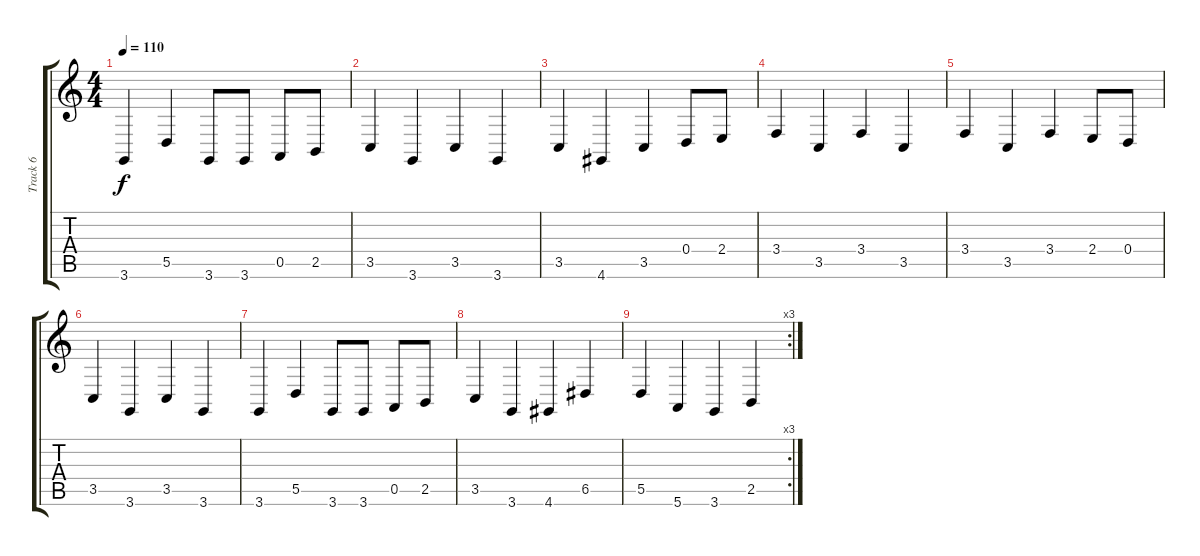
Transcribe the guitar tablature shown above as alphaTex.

\track ("Track 6" "Track 6") {instrument stringensemble1}
\staff {score tabs}
\tuning (E4 B3 G3 D3 A2 E2) {hide}
\ts (4 4)
\tempo 110
\clef g2
\ks c
3.6.4{dy f} 5.5.4 3.6.8 3.6.8 0.5.8 2.5.8 |
3.5.4 3.6.4 3.5.4 3.6.4 |
3.5.4 4.6.4 3.5.4 0.4.8 2.4.8 |
3.4.4 3.5.4 3.4.4 3.5.4 |
3.4.4 3.5.4 3.4.4 2.4.8 0.4.8 |
3.5.4 3.6.4 3.5.4 3.6.4 |
3.6.4 5.5.4 3.6.8 3.6.8 0.5.8 2.5.8 |
3.5.4 3.6.4 4.6.4 6.5.4 |
\rc 3
5.5.4 5.6.4 3.6.4 2.5.4
